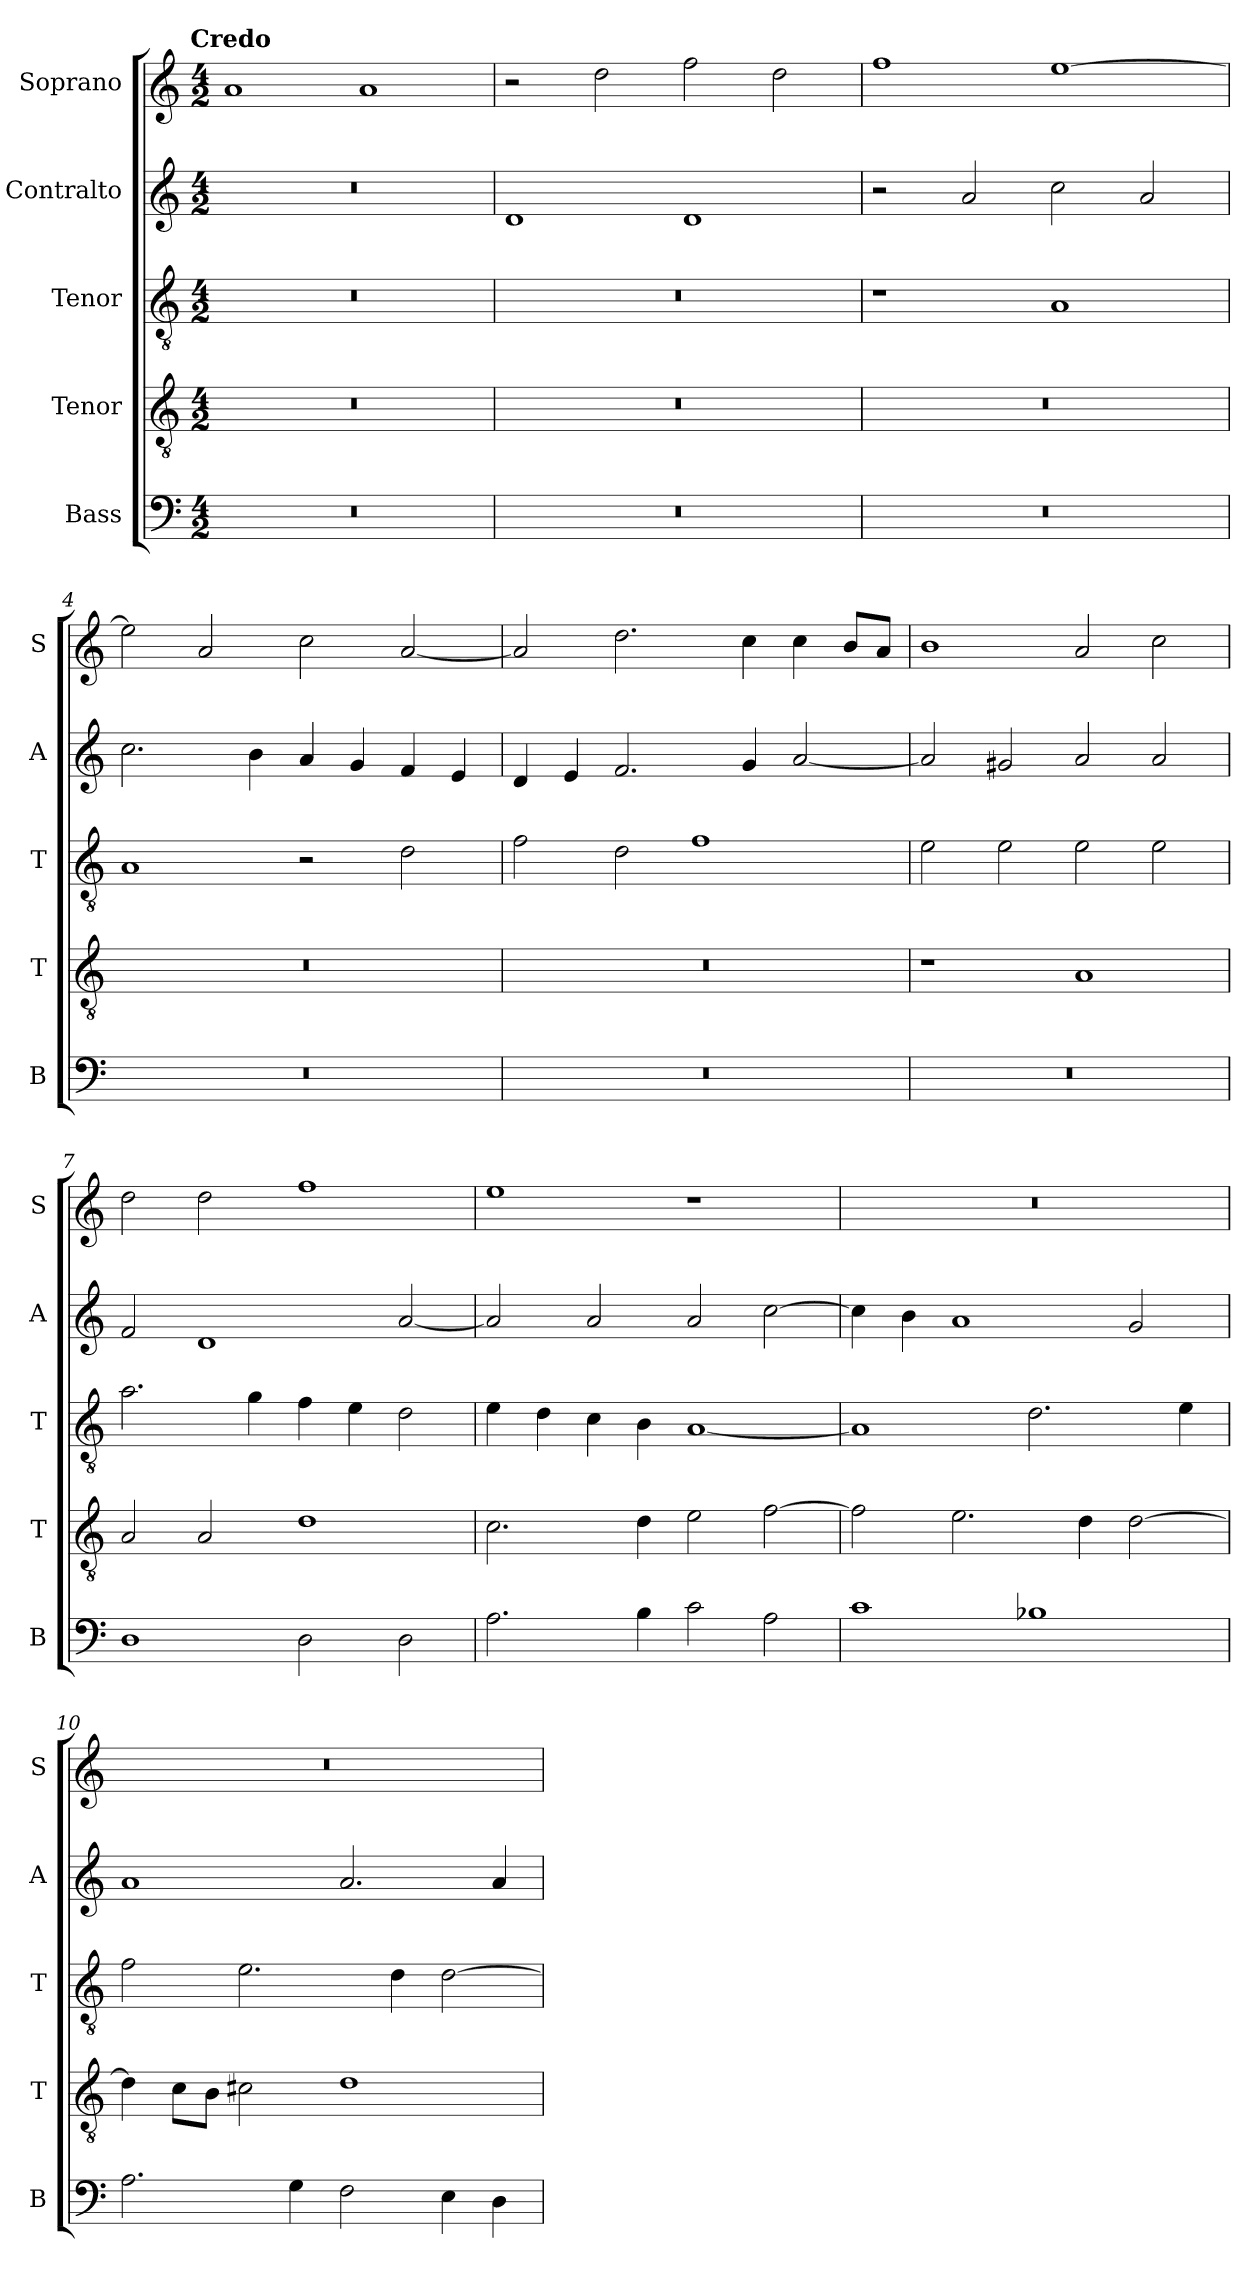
**kern	**kern	**kern	**kern	**kern
*part5	*part4	*part3	*part2	*part1
*staff5	*staff4	*staff3	*staff2	*staff1
*I"Bass	*I"Tenor	*I"Tenor	*I"Contralto	*I"Soprano
*I'B	*I'T	*I'T	*I'A	*I'S
*clefF4	*clefGv2	*clefGv2	*clefG2	*clefG2
*k[]	*k[]	*k[]	*k[]	*k[]
*D:dor	*D:dor	*D:dor	*D:dor	*D:dor
!!LO:TX:omd:t=Credo
*M4/2	*M4/2	*M4/2	*M4/2	*M4/2
=1	=1	=1	=1	=1
0r	0r	0r	0r	1a
.	.	.	.	1a
=2	=2	=2	=2	=2
0r	0r	0r	1d	2r
.	.	.	.	2dd
.	.	.	1d	2ff
.	.	.	.	2dd
=3	=3	=3	=3	=3
0r	0r	1r	2r	1ff
.	.	.	2a	.
.	.	1A	2cc	[1ee
.	.	.	2a	.
=4	=4	=4	=4	=4
0r	0r	1A	2.cc	2ee]
.	.	.	.	2a
.	.	.	4b	.
.	.	2r	4a	2cc
.	.	.	4g	.
.	.	2d	4f	[2a
.	.	.	4e	.
=5	=5	=5	=5	=5
0r	0r	2f	4d	2a]
.	.	.	4e	.
.	.	2d	2.f	2.dd
.	.	1f	.	.
.	.	.	4g	4cc
.	.	.	[2a	4cc
.	.	.	.	8b/L
.	.	.	.	8a/J
=6	=6	=6	=6	=6
0r	1r	2e	2a]	1b
.	.	2e	2g#X	.
.	1A	2e	2a	2a
.	.	2e	2a	2cc
=7	=7	=7	=7	=7
1D	2A	2.a	2f	2dd
.	2A	.	1d	2dd
.	.	4g	.	.
2D	1d	4f	.	1ff
.	.	4e	.	.
2D	.	2d	[2a	.
=8	=8	=8	=8	=8
2.A	2.c	4e	2a]	1ee
.	.	4d	.	.
.	.	4c	2a	.
4B	4d	4B	.	.
2c	2e	[1A	2a	1r
2A	[2f	.	[2cc	.
=9	=9	=9	=9	=9
1c	2f]	1A]	4cc]	0r
.	.	.	4b	.
.	2.e	.	1a	.
1B-X	.	2.d	.	.
.	4d	.	.	.
.	[2d	.	2g	.
.	.	4e	.	.
=10	=10	=10	=10	=10
2.A	4d]	2f	1a	0r
.	8c\L	.	.	.
.	8B\J	.	.	.
.	2c#X	2.e	.	.
4G	.	.	.	.
2F	1d	.	2.a	.
.	.	4d	.	.
4E	.	[2d	.	.
4D	.	.	4a	.
=	=	=	=	=
*-	*-	*-	*-	*-
